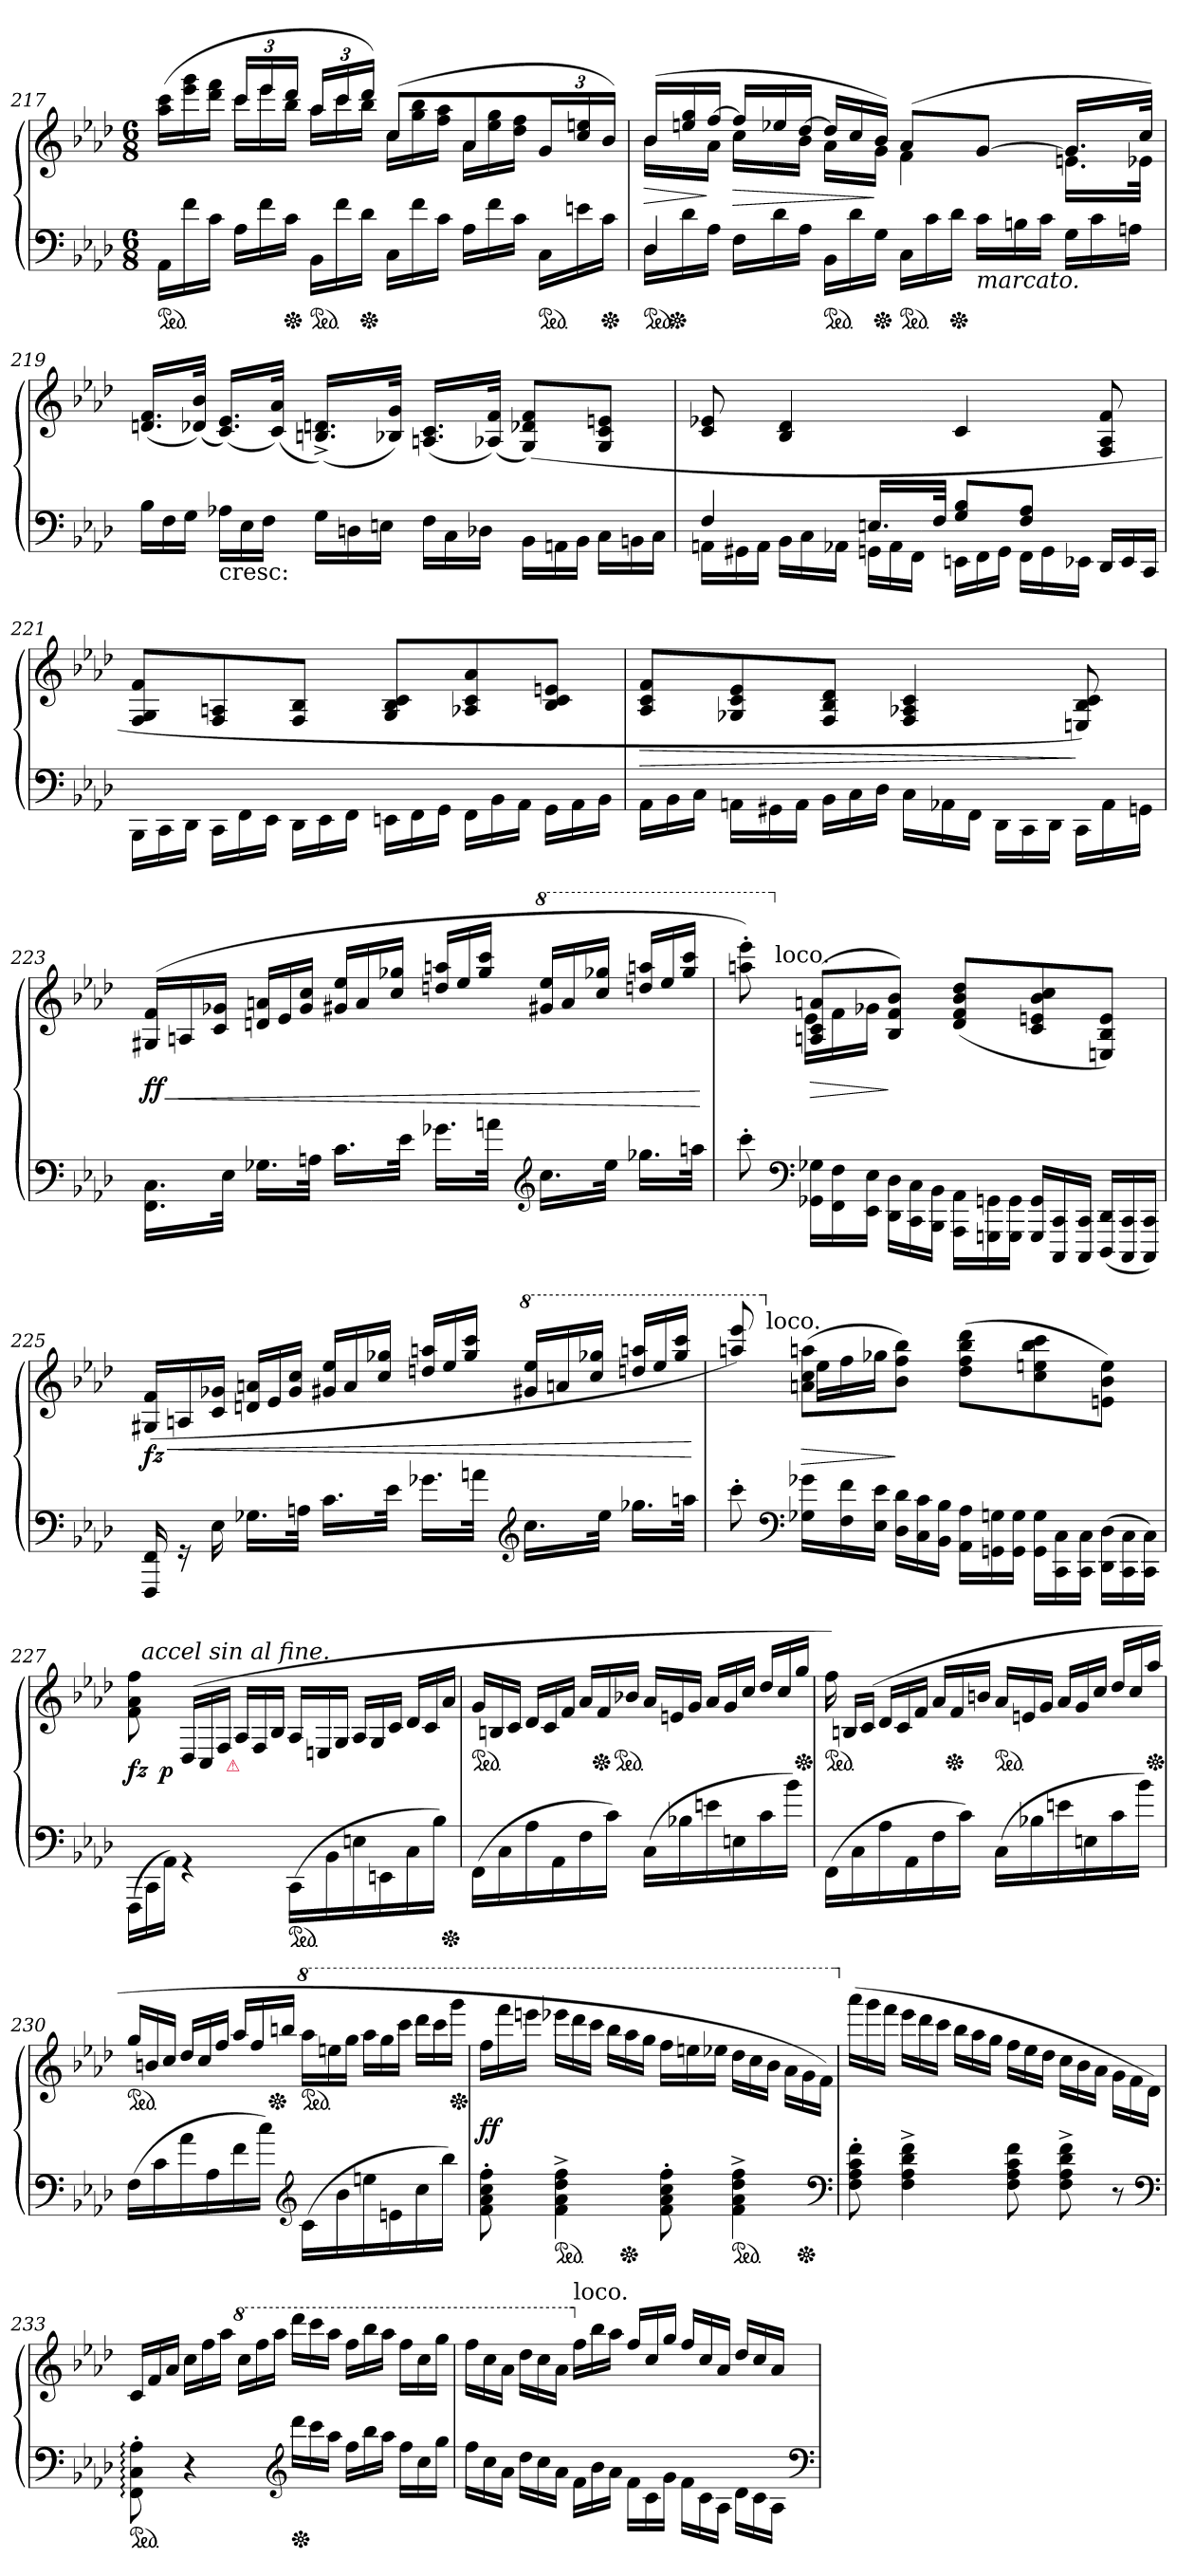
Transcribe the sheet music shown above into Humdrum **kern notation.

**kern	**kern	**dynam
*part1	*part1	*part1
*staff2	*staff1	*staff1/2
*clefF4	*clefG2	*
*k[b-e-a-d-]	*k[b-e-a-d-]	*
*M6/8	*M6/8	*
=217	=217	=217
*	*^	*
*Xtuplet	*	*Xtuplet	*
*ped	*	*	*
24AA-LL	8ryy	(>24aa- 24cccLL	.
24f	.	24eee- 24ggg	.
24cJJ	.	24ddd- 24fffJJ	.
24A-LL	24cccLL	24cccLL	.
24f	24eee-	24eee-	.
*Xped	*	*	*
24cJJ	24ddd-JJ	24bb-JJ	.
*ped	*	*	*
24BB-LL	24aa-LL	24aa-LL	.
24f	24ccc	24ccc	.
*Xped	*	*	*
24d-JJ	24ddd-JJ)	24bb-JJ	.
24CLL	(>8ccL	24ccLL	.
24f	.	24gg 24bb-	.
24cJJ	.	24ff 24aa-JJ	.
24A-LL	8a-	24a-LL	.
24f	.	24ee- 24gg	.
24cJJ	.	24dd- 24ffJJ	.
*ped	*	*	*
24CLL	24gL	8ryy	.
24en	24cc 24een	.	.
*Xped	*	*	*
24cJJ	24b-JJ)	.	.
=218	=218	=218	=218
*^	*	*	*
*ped	*	*	*	*
4D-	24D-LL	(>24b-LL	24b-LL	>
*Xped	*	*	*	*
.	24d-	24een 24gg	24ryy	.
.	24A-JJ	[24ffJJ	24a-JJ	]
.	24FLL	24ffLL]	24ccLL	>
.	24d-	24ee-X	24ryy	.
.	24A-JJ	[24dd-JJ	24b-JJ	.
*ped	*	*	*	*
8ryy	24BB-LL	24dd-LL]	24a-LL	.
.	24d-	24cc	24ryy	.
*Xped	*	*	*	*
.	24GJJ	24b-JJ)	24gJJ	]
*ped	*	*	*	*
4.ryy	24CLL	(>8a-L	4f	.
.	24c	.	.	.
*Xped	*	*	*	*
.	24d-JJ	.	.	.
!	!LO:TX:b:i:t=marcato.	!	!	!
.	24cLL	[8gJ	.	.
.	24Bn	.	.	.
.	24cJJ	.	.	.
.	24GLL	16.gLL]	16.enLL	.
.	24c	.	.	.
.	24AnJJ	.	.	.
.	.	32ccJJk)	32e-XJJk	.
*v	*v	*	*	*
*	*v	*v	*
=219	=219	=219
24B-LL	(>16.dn 16.fLL	.
24F	.	.
24GJJ	.	.
.	(<32d-X 32b-JJk)	.
!LO:TX:b:t=cresc&colon;	!	!
24A-XLL	(>16.c 16.e-LL)	.
24E-	.	.
24FJJ	.	.
.	(<32c 32a-JJk)	.
24GLL	(>16.Bn^ 16.dn^LL)	.
24Dn	.	.
24EnJJ	.	.
.	32B-X 32gJJk)	.
24F\LL	(>16.An/ 16.c/LL	.
24C\	.	.
24D-X\JJ	.	.
.	(>32A-X 32fJJk)	.
24BB-\LL	(>8G/ 8d-X/ 8f/L)	.
24AAn\	.	.
24BB-\JJ	.	.
24C\LL	8G/ 8c/ 8en/J	.
24BBn\	.	.
24C\JJ	.	.
=220	=220	=220
*^	*	*
4F	24AAnLL	8c 8e-X	.
.	24GG#X	.	.
.	24AAJJ	.	.
.	24BB-LL	4B- 4d-	.
.	24C	.	.
.	24AA-XJJ	.	.
16.EnLL	24GGnLL	.	.
.	24AA-	.	.
.	24FFJJ	.	.
32FJJk	.	.	.
8G 8B-L	24EEnLL	4c	.
.	24FF	.	.
.	24GGJJ	.	.
8F 8A-J	24FFLL	.	.
.	24GG	.	.
.	24EE-XJJ	.	.
8ryy	24DD-LL	8F/ 8A-/ 8f/	.
.	24EE-	.	.
.	24CCJJ	.	.
*v	*v	*	*
=221	=221	=221
24BBB-\LL	8F/ 8G/ 8f/L	.
24CC\	.	.
24DD-\JJ	.	.
24CC\LL	8F/ 8An/	.
24FF\	.	.
24EE-\JJ	.	.
24DD-\LL	8F/ 8B-/J	.
24EE-\	.	.
24FF\JJ	.	.
24EEn\LL	8G/ 8B-/ 8c/L	.
24FF\	.	.
24GG\JJ	.	.
24FF\LL	8A-X/ 8c/ 8a-/	.
24BB-\	.	.
24AA-\JJ	.	.
24GG\LL	8B- 8c 8enJ	.
24AA-\	.	.
24BB-\JJ	.	.
=222	=222	=222
24AA-\LL	8A-/ 8c/ 8f/L	>
24BB-\	.	.
24C\JJ	.	.
24AAn\LL	8G-X 8c 8e-	.
24GG#X\	.	.
24AA\JJ	.	.
24BB-\LL	8F/ 8B-/ 8d-/J	.
24C\	.	.
24D-\JJ	.	.
24C\LL	4F/ 4A-X/ 4c/	.
24AA-X\	.	.
24FF\JJ	.	.
24DD-\LL	.	.
24CC\	.	.
24DD-\JJ	.	.
24CC\LL	8En/ 8B-/ 8c/)	]
24AA-\	.	.
24GGn\JJ	.	.
=223	=223	=223
16.FF\ 16.C\LL	(>24G#X 24fLL	ff
.	24An/	<
.	24c 24g-XJJ	.
32E-\JJk	.	.
16.G-XLL	24dn 24anLL	.
.	24e-	.
.	24g- 24ccJJ	.
32AnJJk	.	.
16.c\LL	24g#X/ 24ee-/LL	.
.	24a/	.
.	24cc/ 24gg-X/JJ	.
32e-\JJk	.	.
16.g-X\LL	24ddn/ 24aan/LL	.
.	24ee-/	.
.	24gg-/ 24ccc/JJ	.
32anJJk	.	.
*clefG2	*	*
*	*8va	*
16.ccLL	24gg#X/ 24eee-/LL	.
.	24aa/	.
.	24ccc/ 24ggg-X/JJ	.
32ee-JJk	.	.
16.gg-XLL	24dddn/ 24aaan/LL	.
.	24eee-/	.
.	24ggg-/ 24cccc/JJ	.
32aanJJk	.	.
.	.	[
=224	=224	=224
*	*^	*
*	*	*^	*
8ccc'>	8aaan'< 8eeee-'<)	8ryy	16ryy	.
*clefF4	*	*	*	*
!	!	!	!LO:TX:a:t=loco.	!
.	.	.	2ryy	.
*	*X8va	*	*	*
24GG-X\ 24G-X\LL	(>8An 8c 8anL	24e-LL	.	>
24FF\ 24F\	.	24f	.	.
24EE-\ 24E-\JJ	.	24g-XJJ	.	.
24DD-\ 24D-\LL	8B- 8f 8b-J)	8ryy	.	]
24CC\ 24C\	.	.	.	.
24BBB-\ 24BB-\JJ	.	.	.	.
24AAA-\ 24AA-\LL	(>8d- 8f 8b- 8dd-L	4.ryy	.	.
24GGGn\ 24GGn\	.	.	.	.
24GGG\ 24GG\JJ	.	.	.	.
24GGG 24GGLL	8c 8en 8b- 8cc	.	.	.
24CCC 24CC	.	.	.	.
.	.	.	8.ryy	.
24CCC 24CCJJ	.	.	.	.
(<24DDD-/ 24DD-/LL	8En/ 8B-/ 8e/J)	.	.	.
24CCC/ 24CC/	.	.	.	.
24CCC/ 24CC/JJ)	.	.	.	.
*	*v	*v	*v	*
=225	=225	=225
24FFF 24FF	(>24G#X 24fLL	< fz
24rGG	24An/	.
24E-	24c 24g-XJJ	.
16.G-XLL	24dn 24anLL	.
.	24e-	.
.	24g- 24ccJJ	.
32AnJJk	.	.
16.c\LL	24g#X/ 24ee-/LL	.
.	24a/	.
.	24cc/ 24gg-X/JJ	.
32e-\JJk	.	.
16.g-XLL	24ddn/ 24aan/LL	.
.	24ee-/	.
.	24gg-/ 24ccc/JJ	.
32anJJk	.	.
*clefG2	*	*
*	*8va	*
16.ccLL	24gg#X/ 24eee-/LL	.
.	24aan/	.
.	24ccc/ 24ggg-X/JJ	.
32ee-JJk	.	.
16.gg-XLL	24dddn/ 24aaan/LL	.
.	24eee-/	.
.	24ggg-/ 24cccc/JJ	.
32aanJJk	.	.
.	.	[
=226	=226	=226
*	*^	*
*	*	*^	*
8ccc'>	8aaan/ 8eeee-/)	8ryy	16ryy	.
*clefF4	*	*	*	*
!	!	!	!LO:TX:a:t=loco.	!
.	.	.	2ryy	.
*	*X8va	*	*	*
24G-X 24g-XLL	(>8an\ 8cc\ 8aan\L	24ee-LL	.	>
24F 24f	.	24ff	.	.
24E- 24e-JJ	.	24gg-XJJ	.	.
24D- 24d-LL	8b-\ 8ff\ 8bb-\J)	8ryy	.	]
24C 24c	.	.	.	.
24BB- 24B-JJ	.	.	.	.
24AA-\ 24A-\LL	(>8dd- 8ff 8bb- 8ddd-L	4.ryy	.	.
24GGn\ 24Gn\	.	.	.	.
24GG\ 24G\JJ	.	.	.	.
24GG\ 24G\LL	8cc 8een 8bb- 8ccc	.	.	.
24CC\ 24C\	.	.	.	.
.	.	.	8.ryy	.
24CC\ 24C\JJ	.	.	.	.
(>24DD-\ 24D-\LL	8en 8b- 8eeJ)	.	.	.
24CC\ 24C\	.	.	.	.
24CC\ 24C\JJ)	.	.	.	.
=227	=227	=227	=227	=227
*	*	*	*^	*
(>24FFF\LL	8f 8a- 8ff	12ryy	24ryy	6ryy	fz
!	!	!	!LO:TX:a:i:t=accel sin al fine.	!	!
24CC\	.	.	3%2ryy	.	.
24AA-\JJ)	.	3%2ryy	.	.	p
4rGG	(>24D-/LL	.	.	.	.
.	24C/	.	.	24.ryy	.
.	24F/JJ	.	.	.	.
!	!	!	!	!LO:TX:b:color=crimson:t=⚠	!
.	.	.	.	3ryy	.
.	24A-/LL	.	.	.	.
.	24F/	.	.	.	.
.	24B-/JJ	.	.	.	.
*ped	*	*	*	*	*
(<16CC\LL	24A-/LL	.	.	.	.
.	24En/	.	.	.	.
16BB-\	.	.	.	.	.
.	24G/JJ	.	.	.	.
16En\	24A-/LL	.	.	.	.
.	24G/	.	.	.	.
16EEn\	.	.	.	6ryy	.
.	24c/JJ	.	.	.	.
16C	24d-LL	.	.	.	.
.	24c	.	.	.	.
16B-JJ)	.	.	.	.	.
*Xped	*	*	*	*	*
.	24a-JJ	.	24ryy	.	.
.	.	.	.	48ryy	.
*	*v	*v	*v	*v	*
=228	=228	=228
*	*ped	*
(>16FFLL	24gLL	.
.	24Bn	.
16C	.	.
.	24cJJ	.
16A-	24d-LL	.
.	24c	.
16AA-	.	.
.	24fJJ	.
16F	24a-LL	.
*	*Xped	*
.	24f	.
16cJJ)	.	.
*	*ped	*
.	24b-XJJ	.
(>16CLL	24a-LL	.
.	24en	.
16B-X	.	.
.	24gJJ	.
16en	24a-LL	.
.	24g	.
16En	.	.
.	24ccJJ	.
16c	24dd-/LL	.
.	24cc/	.
16b-JJ)	.	.
*	*Xped	*
.	24gg/JJ	.
=229	=229	=229
*	*ped	*
(>16FFLL	24ff)	.
.	24BnLL	.
16C	.	.
.	(>24cJJ	.
16A-	24d-LL	.
.	24c	.
16AA-	.	.
.	24fJJ	.
16F	24a-LL	.
*	*Xped	*
.	24f	.
16cJJ)	.	.
.	24bnJJ	.
*	*ped	*
(>16CLL	24a-LL	.
.	24en	.
16B-X	.	.
.	24gJJ	.
16en	24a-LL	.
.	24g	.
16En	.	.
.	24ccJJ	.
16c	24dd-/LL	.
.	24cc/	.
16b-\JJ)	.	.
*	*Xped	*
.	24aa-/JJ	.
=230	=230	=230
*	*ped	*
(<16FLL	24gg/LL	.
.	24bn/	.
16c	.	.
.	24cc/JJ	.
16a-\	24dd-/LL	.
.	24cc/	.
16A-	.	.
.	24ffJJ	.
16f\	24aa-/LL	.
.	24ff/	.
16cc\JJ)	.	.
*	*Xped	*
.	24bbn/JJ	.
*clefG2	*	*
*	*8va	*
*	*ped	*
(>16cLL	24aaa-LL	.
.	24eeen	.
16b-	.	.
.	24gggJJ	.
16een	24aaa-LL	.
.	24ggg	.
16en	.	.
.	24ccccJJ	.
16cc	24dddd-LL	.
.	24cccc	.
16bb-JJ)	.	.
*	*Xped	*
.	24ggggJJ	.
=231	=231	=231
8f'> 8a-'> 8cc'> 8ff'>	24fffLL	ff
.	24ffff	.
.	24eeeenJJ	.
*ped	*	*
4f^> 4a-^> 4dd-^> 4ff^>	24eeee-XLL	.
.	24dddd-	.
.	24ccccJJ	.
.	24bbb-LL	.
*Xped	*	*
.	24aaa-	.
.	24gggJJ	.
8f'> 8a-'> 8cc'> 8ff'>	24fffLL	.
.	24eeen	.
.	24eee-XJJ	.
*ped	*	*
4f^> 4a-^> 4dd-^> 4ff^>	24ddd-LL	.
.	24ccc	.
.	24bb-JJ	.
.	24aa-\LL	.
*Xped	*	*
.	24gg\	.
.	24ff\JJ)	.
*clefF4	*	*
=232	=232	=232
*	*X8va	*
8F'> 8A-'> 8c'> 8f'>	(>24aaa-LL	.
.	24ggg	.
.	24fffJJ	.
4F^> 4A-^> 4d-^> 4f^>	24eee-LL	.
.	24ddd-	.
.	24cccJJ	.
.	24bb-LL	.
.	24aa-	.
.	24ggJJ	.
8F 8A- 8c 8f	24ffLL	.
.	24ee-	.
.	24dd-JJ	.
8F^> 8A-^> 8d-^> 8f^>	24ccLL	.
.	24b-	.
.	24a-JJ	.
8r	24g\LL	.
.	24f\	.
.	24d-\JJ)	.
*clefF4	*	*
=233	=233	=233
*ped	*	*
8FF:'\ 8C:'\ 8A-:'\	24cLL	.
.	24f	.
.	24a-JJ	.
4r	24ccLL	.
.	24ff	.
.	24aa-JJ	.
*	*8va	*
.	24cccLL	.
.	24fff	.
.	24aaa-JJ	.
*clefG2	*	*
*Xped	*	*
24ddd-LL	24dddd-LL	.
24ccc	24cccc	.
24aa-JJ	24aaa-JJ	.
24ffLL	24fffLL	.
24bb-	24bbb-	.
24aa-JJ	24aaa-JJ	.
24ffLL	24fffLL	.
24cc	24ccc	.
24ggJJ	24gggJJ	.
=234	=234	=234
24ffLL	24fffLL	.
24cc	24ccc	.
24a-JJ	24aa-JJ	.
24dd-LL	24ddd-LL	.
24cc	24ccc	.
24a-JJ	24aa-JJ	.
*	*X8va	*
!	!LO:TX:a:t=loco.	!
24f\LL	24ffLL	.
24b-\	24bb-	.
24a-\JJ	24aa-JJ	.
24f\LL	24ff/LL	.
24c\	24cc/	.
24g\JJ	24gg/JJ	.
24f\LL	24ff/LL	.
24c\	24cc/	.
24A-\JJ	24a-/JJ	.
24d-\LL	24dd-/LL	.
24c\	24cc/	.
24A-\JJ	24a-/JJ	.
*clefF4	*	*
=	=	=
*-	*-	*-
